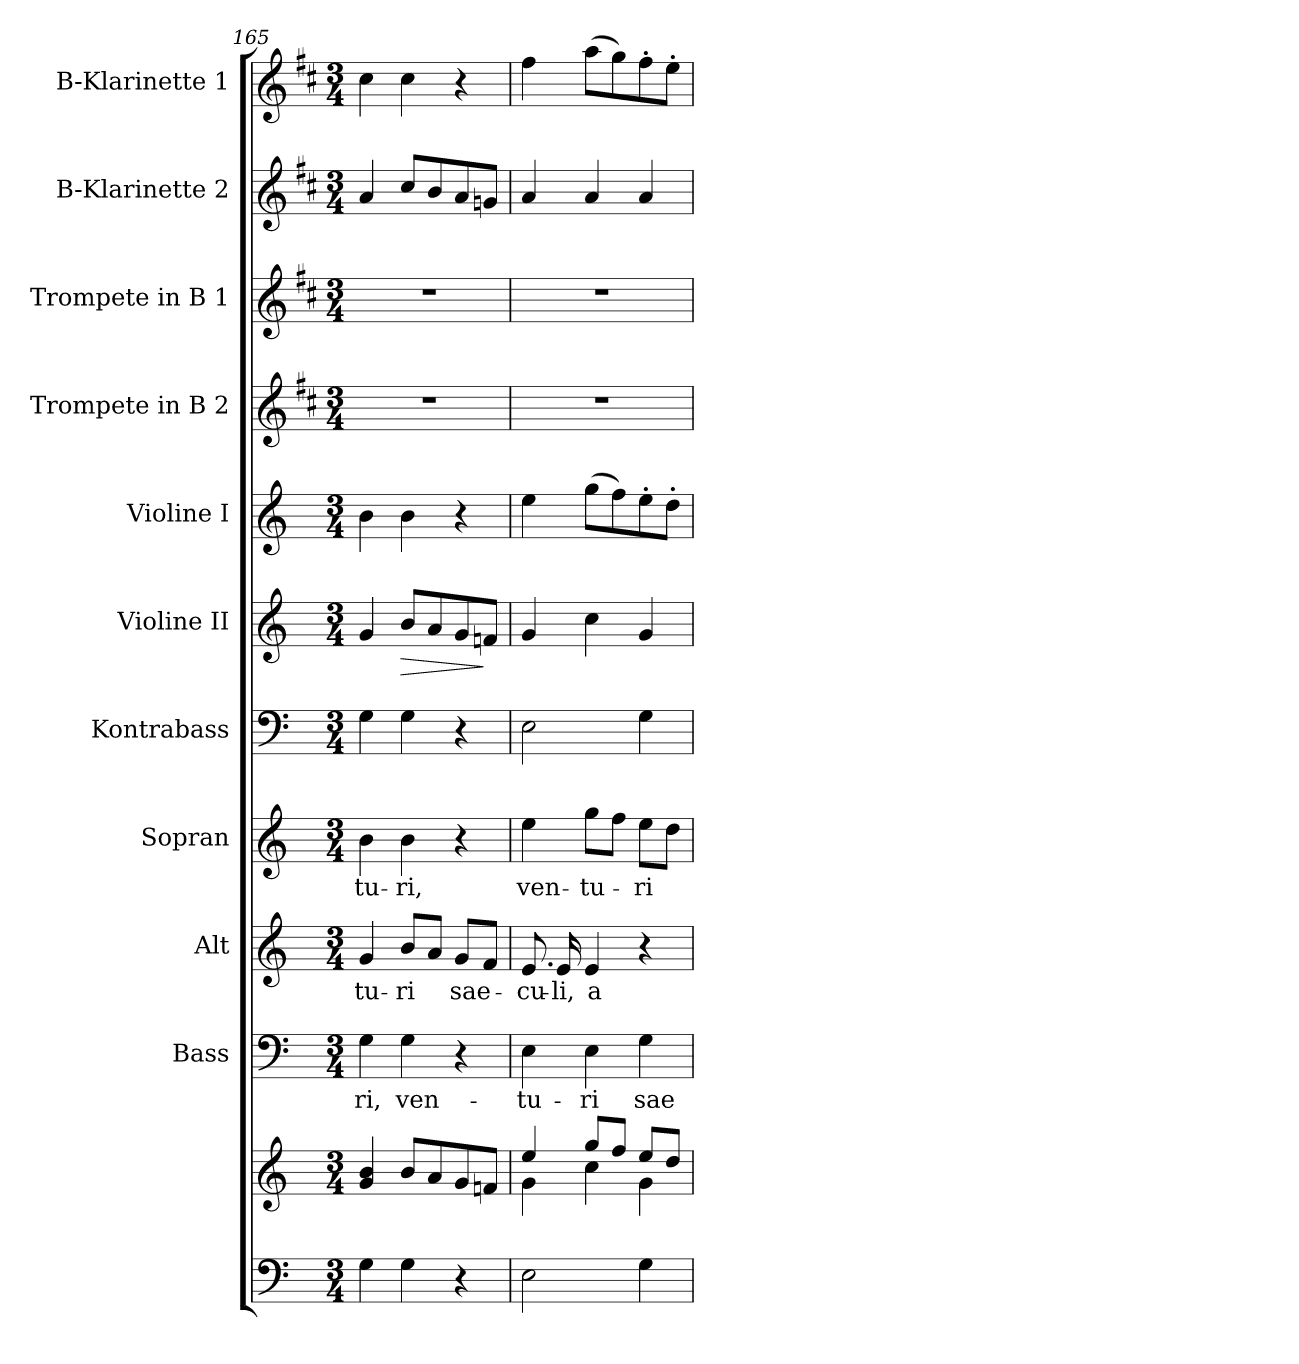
**kern	**kern	**kern	**text	**kern	**text	**kern	**text	**kern	**kern	**dynam	**kern	**kern	**kern	**kern	**kern
*part11	*part11	*part10	*part10	*part9	*part9	*part8	*part8	*part7	*part6	*part6	*part5	*part4	*part3	*part2	*part1
*staff12	*staff11	*staff10	*staff10	*staff9	*staff9	*staff8	*staff8	*staff7	*staff6	*staff6	*staff5	*staff4	*staff3	*staff2	*staff1
*	*	*I"Bass	*	*I"Alt	*	*I"Sopran	*	*I"Kontrabass	*I"Violine II	*	*I"Violine I	*I"Trompete in B 2	*I"Trompete in B 1	*I"B-Klarinette 2	*I"B-Klarinette 1
*	*	*I'B.	*	*I'A.	*	*I'S.	*	*I'Kb.	*I'Vl. II	*	*I'Vl. I	*I'Tr. 2	*I'Tr. 1	*I'B Kl. 2	*I'B Kl. 1
*clefF4	*clefG2	*clefF4	*	*clefG2	*	*clefG2	*	*clefF4	*clefG2	*	*clefG2	*clefG2	*clefG2	*clefG2	*clefG2
*	*	*	*	*	*	*	*	*ITrd7c12	*	*	*	*ITrd1c2	*ITrd1c2	*ITrd1c2	*ITrd1c2
*k[]	*k[]	*k[]	*	*k[]	*	*k[]	*	*k[]	*k[]	*	*k[]	*k[]	*k[]	*k[]	*k[]
*C:	*C:	*C:	*	*C:	*	*C:	*	*C:	*C:	*	*C:	*C:	*C:	*C:	*C:
*M3/4	*M3/4	*M3/4	*	*M3/4	*	*M3/4	*	*M3/4	*M3/4	*	*M3/4	*M3/4	*M3/4	*M3/4	*M3/4
=165	=165	=165	=165	=165	=165	=165	=165	=165	=165	=165	=165	=165	=165	=165	=165
!	!	!	!LO:LY:b	!	!LO:LY:b	!	!LO:LY:b	!	!	!	!	!	!	!	!
4G\	4g/ 4b/	4G\	-ri,	4g/	-tu-	4b\	-tu-	4GG\	4g/	.	4b\	2.r	2.r	4g/	4b\
!	!	!	!LO:LY:b	!	!LO:LY:b	!	!LO:LY:b	!	!	!LO:HP:b	!	!	!	!	!
4G\	8b/L	4G\	ven-	8b/L	-ri	4b\	-ri,	4GG\	8b/L	>	4b\	.	.	8b/L	4b\
.	8a/	.	.	8a/J	.	.	.	.	8a/	.	.	.	.	8a/	.
!	!	!	!	!	!LO:LY:b	!	!	!	!	!	!	!	!	!	!
4r	8g/	4r	.	8g/L	sae-	4r	.	4r	8g/	.	4r	.	.	8g/	4r
.	8fn/J	.	.	8f/J	.	.	.	.	8fn/J	]	.	.	.	8fn/J	.
=166	=166	=166	=166	=166	=166	=166	=166	=166	=166	=166	=166	=166	=166	=166	=166
*	*^	*	*	*	*	*	*	*	*	*	*	*	*	*	*
!	!	!	!	!LO:LY:b	!	!LO:LY:b	!	!LO:LY:b	!	!	!	!	!	!	!	!
2E\	4ee/	4g\	4E\	-tu-	8.e/	-cu-	4ee\	ven-	2EE\	4g/	.	4ee\	2.r	2.r	4g/	4ee\
!	!	!	!	!	!	!LO:LY:b	!	!	!	!	!	!	!	!	!	!
.	.	.	.	.	16e/	-li,	.	.	.	.	.	.	.	.	.	.
!	!	!	!	!LO:LY:b	!	!LO:LY:b	!	!LO:LY:b	!	!	!	!	!	!	!	!
.	8gg/L	4cc\	4E\	-ri	4e/	a-	8gg\L	-tu-	.	4cc\	.	(>8gg\L	.	.	4g/	(>8gg\L
.	8ff/J	.	.	.	.	.	8ff\J	.	.	.	.	8ff\)	.	.	.	8ff\)
!	!	!	!	!LO:LY:b	!	!	!	!LO:LY:b	!	!	!	!	!	!	!	!
4G\	8ee/L	4g\	4G\	sae-	4r	.	8ee\L	-ri	4GG\	4g/	.	8ee'>\	.	.	4g/	8ee'>\
.	8dd/J	.	.	.	.	.	8dd\J	.	.	.	.	8dd'>\J	.	.	.	8dd'>\J
*	*v	*v	*	*	*	*	*	*	*	*	*	*	*	*	*	*
=	=	=	=	=	=	=	=	=	=	=	=	=	=	=	=
*-	*-	*-	*-	*-	*-	*-	*-	*-	*-	*-	*-	*-	*-	*-	*-
